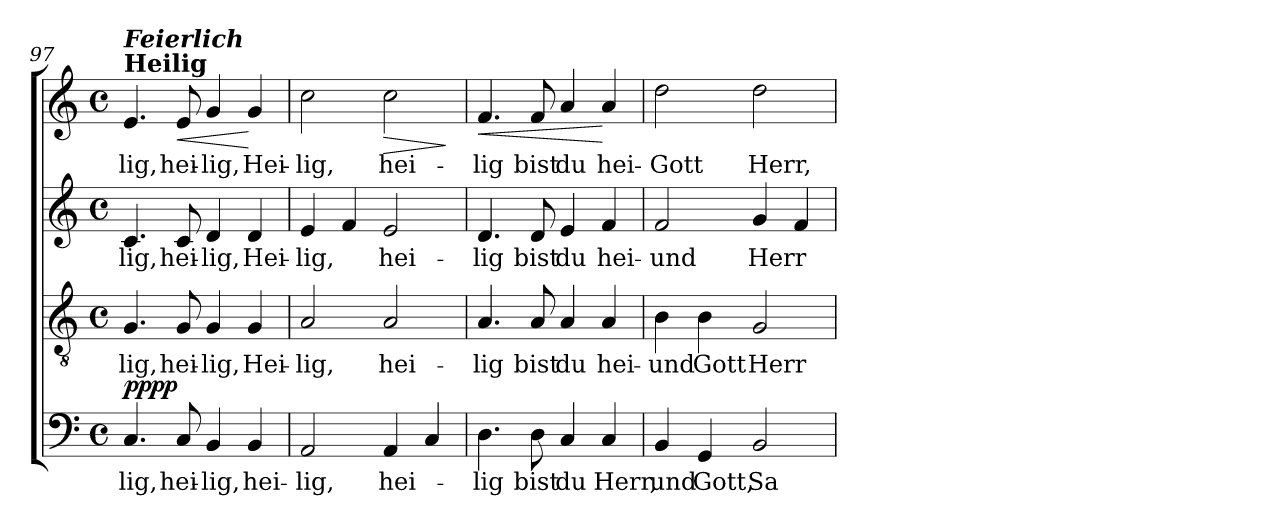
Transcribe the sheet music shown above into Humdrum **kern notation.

**kern	**text	**kern	**text	**kern	**text	**kern	**text	**dynam
*part1	*part1	*part1	*part1	*part1	*part1	*part1	*part1	*part1
*staff4	*staff4	*staff3	*staff3	*staff2	*staff2	*staff1	*staff1	*staff1/2/3/4
!!LO:LB:g=z
*clefF4	*	*clefGv2	*	*clefG2	*	*clefG2	*	*
*k[]	*	*k[]	*	*k[]	*	*k[]	*	*
*C:	*	*C:	*	*C:	*	*C:	*	*
*M4/4	*	*M4/4	*	*M4/4	*	*M4/4	*	*
*met(c)	*	*met(c)	*	*met(c)	*	*met(c)	*	*
=97	=97	=97	=97	=97	=97	=97	=97	=97
!	!	!	!	!	!	!LO:TX:a:B:t=Heilig	!	!
!	!	!	!	!	!	!LO:TX:a:Bi:t=Feierlich	!	!
!	!LO:LY:b	!	!LO:LY:b	!	!LO:LY:b	!	!LO:LY:b	!LO:DY:a=4
!	!	!	!	!	!	!	!	!LO:DY:n=1:a=3
!	!	!	!	!	!	!	!	!LO:DY:n=2:a=2
!	!	!	!	!	!	!	!	!LO:DY:n=3:a
4.C/	-lig,	4.G/	-lig,	4.c/	-lig,	4.e/	-lig,	p p p p
!	!LO:LY:b	!	!LO:LY:b	!	!LO:LY:b	!	!LO:LY:b	!LO:HP:b
8C/	hei-	8G/	hei-	8c/	hei-	8e/	hei-	<
!	!LO:LY:b	!	!LO:LY:b	!	!LO:LY:b	!	!LO:LY:b	!
4BB/	-lig,	4G/	-lig,	4d/	-lig,	4g/	-lig,	.
!	!LO:LY:b	!	!LO:LY:b	!	!LO:LY:b	!	!LO:LY:b	!
4BB/	hei-	4G/	Hei-	4d/	Hei-	4g/	Hei-	[
=98	=98	=98	=98	=98	=98	=98	=98	=98
!	!LO:LY:b	!	!LO:LY:b	!	!LO:LY:b	!	!LO:LY:b	!
2AA/	-lig,	2A/	-lig,	4e/	-lig,	2cc\	-lig,	.
.	.	.	.	4f/	.	.	.	.
!	!LO:LY:b	!	!LO:LY:b	!	!LO:LY:b	!	!LO:LY:b	!LO:HP:b
4AA/	hei-	2A/	hei-	2e/	hei-	2cc\	hei-	>
4C/	.	.	.	.	.	.	.	.
.	.	.	.	.	.	.	.	]
=99	=99	=99	=99	=99	=99	=99	=99	=99
!	!LO:LY:b	!	!LO:LY:b	!	!LO:LY:b	!	!LO:LY:b	!LO:HP:b
4.D\	-lig	4.A/	-lig	4.d/	-lig	4.f/	-lig	<
!	!LO:LY:b	!	!LO:LY:b	!	!LO:LY:b	!	!LO:LY:b	!
8D\	bist	8A/	bist	8d/	bist	8f/	bist	.
!	!LO:LY:b	!	!LO:LY:b	!	!LO:LY:b	!	!LO:LY:b	!
4C/	du	4A/	du	4e/	du	4a/	du	.
!	!LO:LY:b	!	!LO:LY:b	!	!LO:LY:b	!	!LO:LY:b	!
4C/	Herr,	4A/	hei-	4f/	hei-	4a/	hei-	[
=100	=100	=100	=100	=100	=100	=100	=100	=100
!	!LO:LY:b	!	!LO:LY:b	!	!LO:LY:b	!	!LO:LY:b	!LO:DY:a=4
!	!	!	!	!	!	!	!	!LO:DY:n=1:a=3
!	!	!	!	!	!	!	!	!LO:DY:n=2:a=2
!	!	!	!	!	!	!	!	!LO:DY:n=3:a
4BB/	und	4B\	und	2f/	und	2dd\	Gott	mf mf mf mf
!	!LO:LY:b	!	!LO:LY:b	!	!	!	!	!
4GG/	Gott,	4B\	Gott	.	.	.	.	.
!	!LO:LY:b	!	!LO:LY:b	!	!LO:LY:b	!	!LO:LY:b	!
2BB/	Sa-	2G/	Herr	4g/	Herr	2dd\	Herr,	.
.	.	.	.	4f/	.	.	.	.
=	=	=	=	=	=	=	=	=
*-	*-	*-	*-	*-	*-	*-	*-	*-
